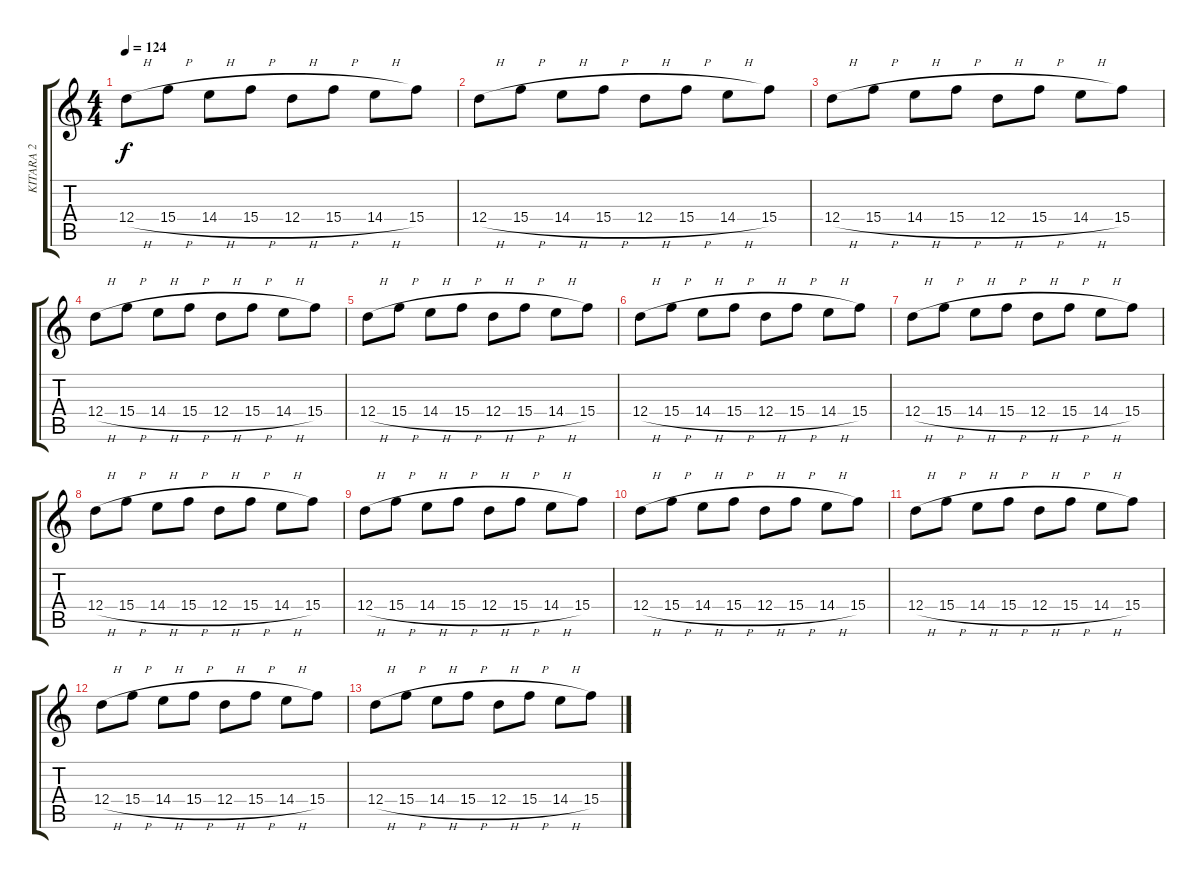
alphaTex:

\track ("KITARA 2" "KITARA 2") {instrument electricguitarclean}
\staff {score tabs}
\tuning (E4 B3 G3 D3 A2 E2) {hide}
\ts (4 4)
\tempo 124
\clef g2
\ks c
12.4{h}.8{dy f} 15.4{h}.8 14.4{h}.8 15.4{h}.8 12.4{h}.8 15.4{h}.8 14.4{h}.8 15.4.8 |
12.4{h}.8 15.4{h}.8 14.4{h}.8 15.4{h}.8 12.4{h}.8 15.4{h}.8 14.4{h}.8 15.4.8 |
12.4{h}.8 15.4{h}.8 14.4{h}.8 15.4{h}.8 12.4{h}.8 15.4{h}.8 14.4{h}.8 15.4.8 |
12.4{h}.8 15.4{h}.8 14.4{h}.8 15.4{h}.8 12.4{h}.8 15.4{h}.8 14.4{h}.8 15.4.8 |
12.4{h}.8 15.4{h}.8 14.4{h}.8 15.4{h}.8 12.4{h}.8 15.4{h}.8 14.4{h}.8 15.4.8 |
12.4{h}.8 15.4{h}.8 14.4{h}.8 15.4{h}.8 12.4{h}.8 15.4{h}.8 14.4{h}.8 15.4.8 |
12.4{h}.8 15.4{h}.8 14.4{h}.8 15.4{h}.8 12.4{h}.8 15.4{h}.8 14.4{h}.8 15.4.8 |
12.4{h}.8 15.4{h}.8 14.4{h}.8 15.4{h}.8 12.4{h}.8 15.4{h}.8 14.4{h}.8 15.4.8 |
12.4{h}.8 15.4{h}.8 14.4{h}.8 15.4{h}.8 12.4{h}.8 15.4{h}.8 14.4{h}.8 15.4.8 |
12.4{h}.8 15.4{h}.8 14.4{h}.8 15.4{h}.8 12.4{h}.8 15.4{h}.8 14.4{h}.8 15.4.8 |
12.4{h}.8 15.4{h}.8 14.4{h}.8 15.4{h}.8 12.4{h}.8 15.4{h}.8 14.4{h}.8 15.4.8 |
12.4{h}.8 15.4{h}.8 14.4{h}.8 15.4{h}.8 12.4{h}.8 15.4{h}.8 14.4{h}.8 15.4.8 |
12.4{h}.8 15.4{h}.8 14.4{h}.8 15.4{h}.8 12.4{h}.8 15.4{h}.8 14.4{h}.8 15.4.8
